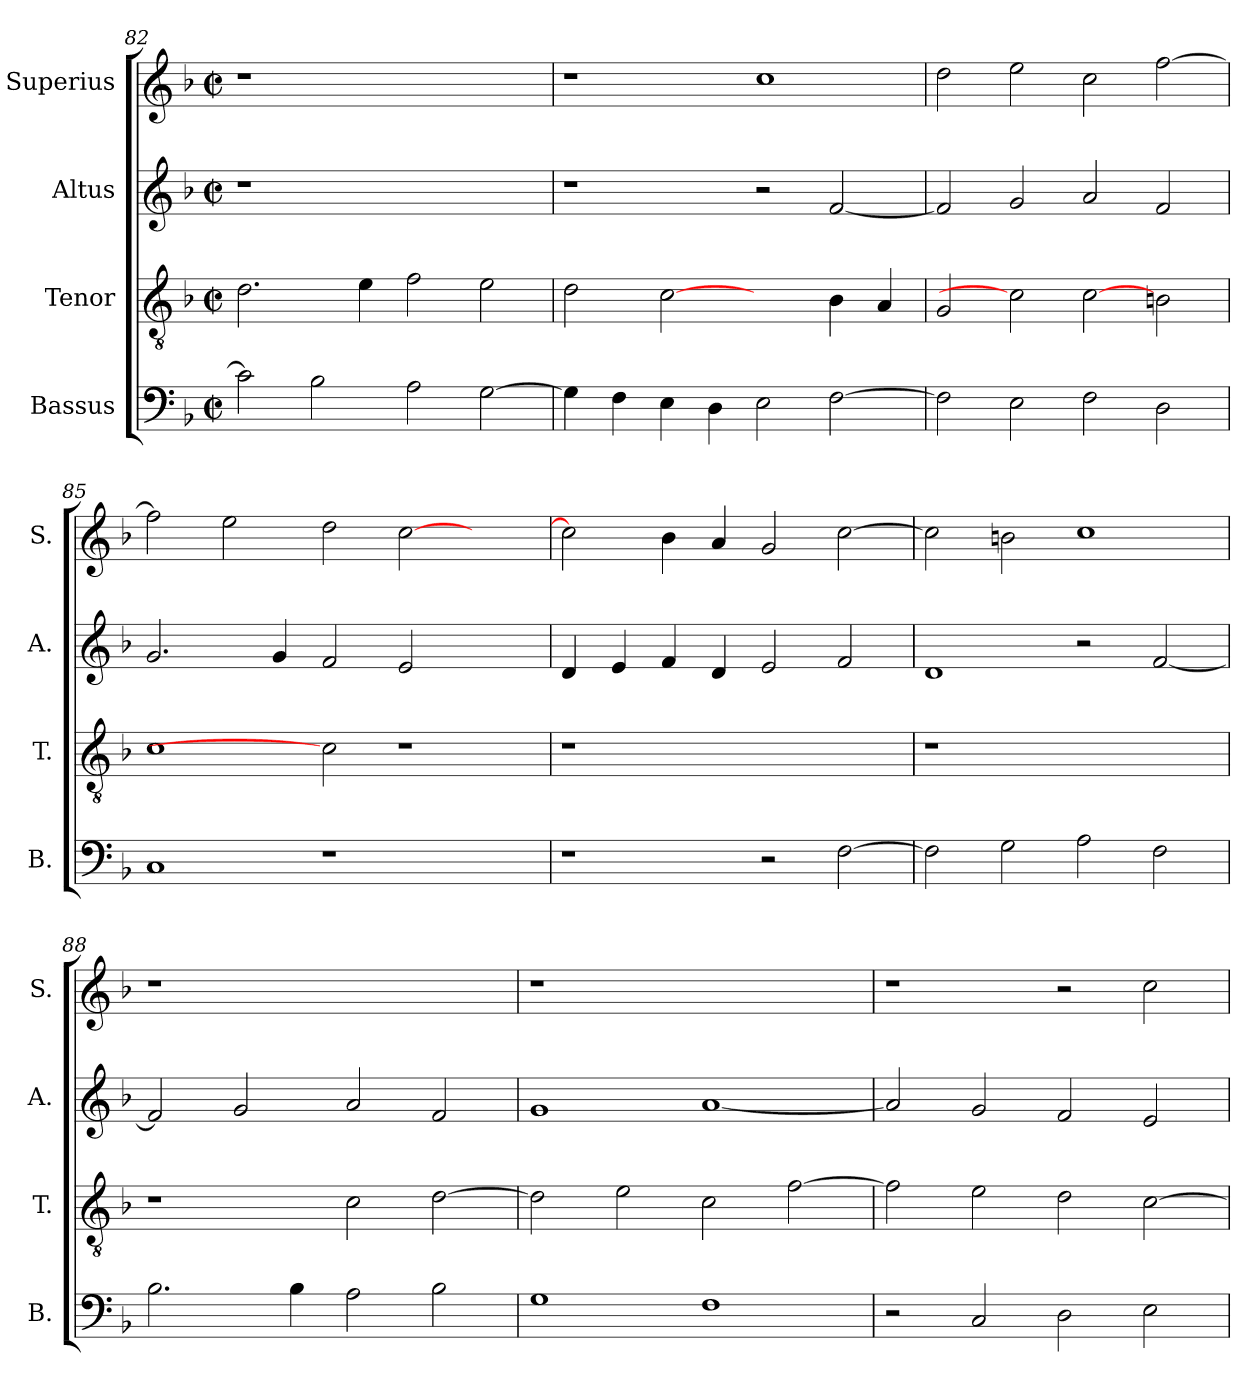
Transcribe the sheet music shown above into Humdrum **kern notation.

**kern	**kern	**kern	**kern
*part4	*part3	*part2	*part1
*staff4	*staff3	*staff2	*staff1
*I"Bassus	*I"Tenor	*I"Altus	*I"Superius
*I'B.	*I'T.	*I'A.	*I'S.
*clefF4	*clefGv2	*clefG2	*clefG2
*	*ITrd7c12	*	*
*k[b-]	*k[b-]	*k[b-]	*k[b-]
*d:	*d:	*d:	*d:
*M2/2	*M2/2	*M2/2	*M2/2
*met(c|)	*met(c|)	*met(c|)	*met(c|)
=82	=82	=82	=82
!	!	!LO:N:vis=1	!LO:N:vis=1
2ci\]	2.Di\	1r	1r
2B-i\	.	.	.
.	4Ei\	.	.
2Ai\	2Fi\	1ryy	1ryy
[>2Gi\	2Ei\	.	.
=83	=83	=83	=83
4Gi\]	2Di\	1r	1r
4Fi\	.	.	.
4Ei\	[2Ci	.	.
4Di\	.	.	.
2Ei\	2ryy	2r	1cci
[>2Fi\	4BB-i\	[<2fi/	.
.	4AAi/	.	.
=84	=84	=84	=84
2Fi\]	2GGi/	2fi/]	2ddi\
2Ei\	2Ci]	2gi/	2eei\
2Fi\	[2Ci	2ai/	2cci\
2Di\	2BBni\	2fi/	[>2ffi\
!!LO:LB:g=z
=85	=85	=85	=85
1Ci	1Ci	2.gi/	2ffi\]
.	.	.	2eei\
.	.	4gi/	.
1r	2Ci]	2fi/	2ddi\
.	1r	2ei/	[>2cci\
2ryy	.	2ryy	2ryy
=86	=86	=86	=86
!	!LO:N:vis=1	!	!
1r	1r	4di/	2cci\]
.	.	4ei/	.
.	.	4fi/	4b-i\
.	.	4di/	4ai/
2r	1ryy	2ei/	2gi/
[>2Fi\	.	2fi/	[>2cci\
=87	=87	=87	=87
!	!LO:N:vis=1	!	!
2Fi\]	1r	1di	2cci\]
2Gi\	.	.	2bni\
2Ai\	1ryy	2r	1cci
2Fi\	.	[<2fi/	.
=88	=88	=88	=88
!	!	!	!LO:N:vis=1
2.B-i\	1r	2fi/]	1r
.	.	2gi/	.
4B-i\	.	.	.
2Ai\	2Ci\	2ai/	1ryy
2B-i\	[>2Di\	2fi/	.
=89	=89	=89	=89
!	!	!	!LO:N:vis=1
1Gi	2Di\]	1gi	1r
.	2Ei\	.	.
1Fi	2Ci\	[<1ai	1ryy
.	[>2Fi\	.	.
!!LO:PB:g=z
=90	=90	=90	=90
2r	2Fi\]	2ai/]	1r
2Ci/	2Ei\	2gi/	.
2Di\	2Di\	2fi/	2r
2Ei\	[>2Ci\	2ei/	2cci\
=	=	=	=
*-	*-	*-	*-
